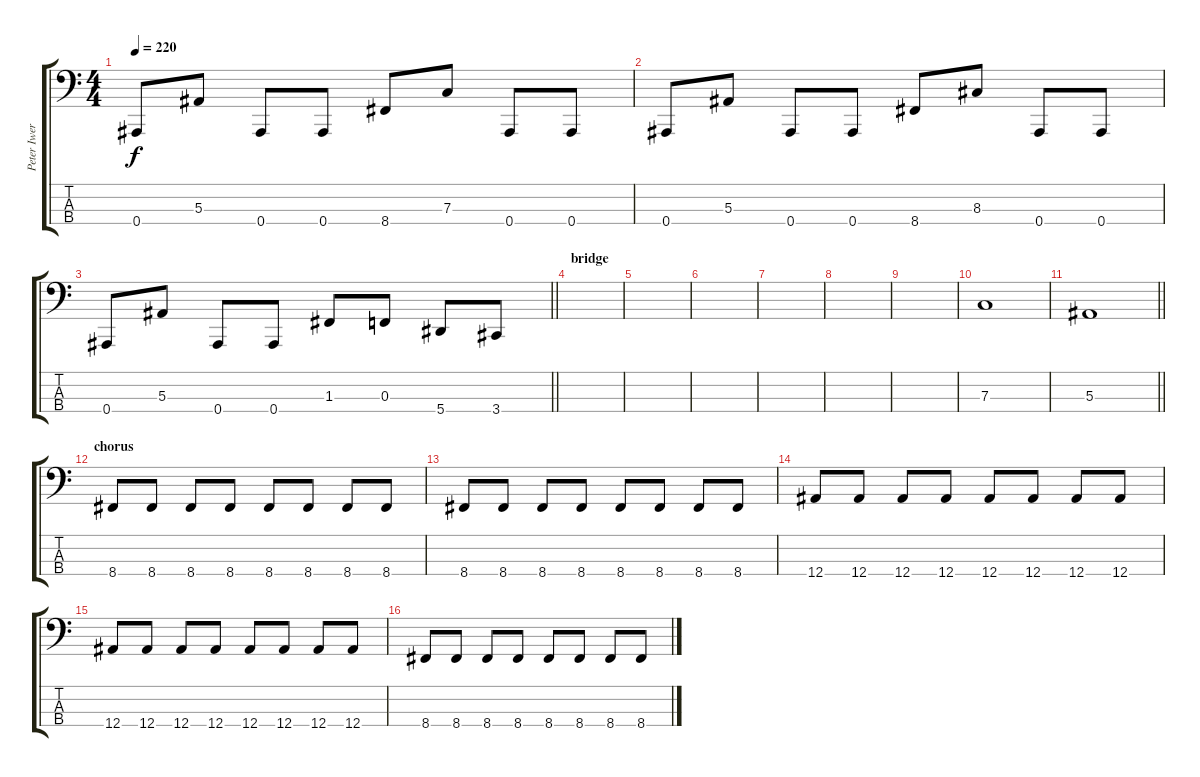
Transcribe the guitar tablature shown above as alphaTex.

\track ("Peter Iwers" "Peter Iwer") {instrument electricbasspick}
\staff {score tabs}
\tuning (Eb2 Bb1 F1 Bb0) {hide}
\ts (4 4)
\tempo 220
\clef f4
\ks c
0.4.8{dy f} 5.3.8 0.4.8 0.4.8 8.4.8 7.3.8 0.4.8 0.4.8 |
0.4.8 5.3.8 0.4.8 0.4.8 8.4.8 8.3.8 0.4.8 0.4.8 |
\barLineRight lightlight
0.4.8 5.3.8 0.4.8 0.4.8 1.3.8 0.3.8 5.4.8 3.4.8 |
\section ("" "bridge")
|
|
|
|
|
|
7.3.1 |
\barLineRight lightlight
5.3.1 |
\section ("" "chorus")
8.4.8 8.4.8 8.4.8 8.4.8 8.4.8 8.4.8 8.4.8 8.4.8 |
8.4.8 8.4.8 8.4.8 8.4.8 8.4.8 8.4.8 8.4.8 8.4.8 |
12.4.8 12.4.8 12.4.8 12.4.8 12.4.8 12.4.8 12.4.8 12.4.8 |
12.4.8 12.4.8 12.4.8 12.4.8 12.4.8 12.4.8 12.4.8 12.4.8 |
8.4.8 8.4.8 8.4.8 8.4.8 8.4.8 8.4.8 8.4.8 8.4.8
